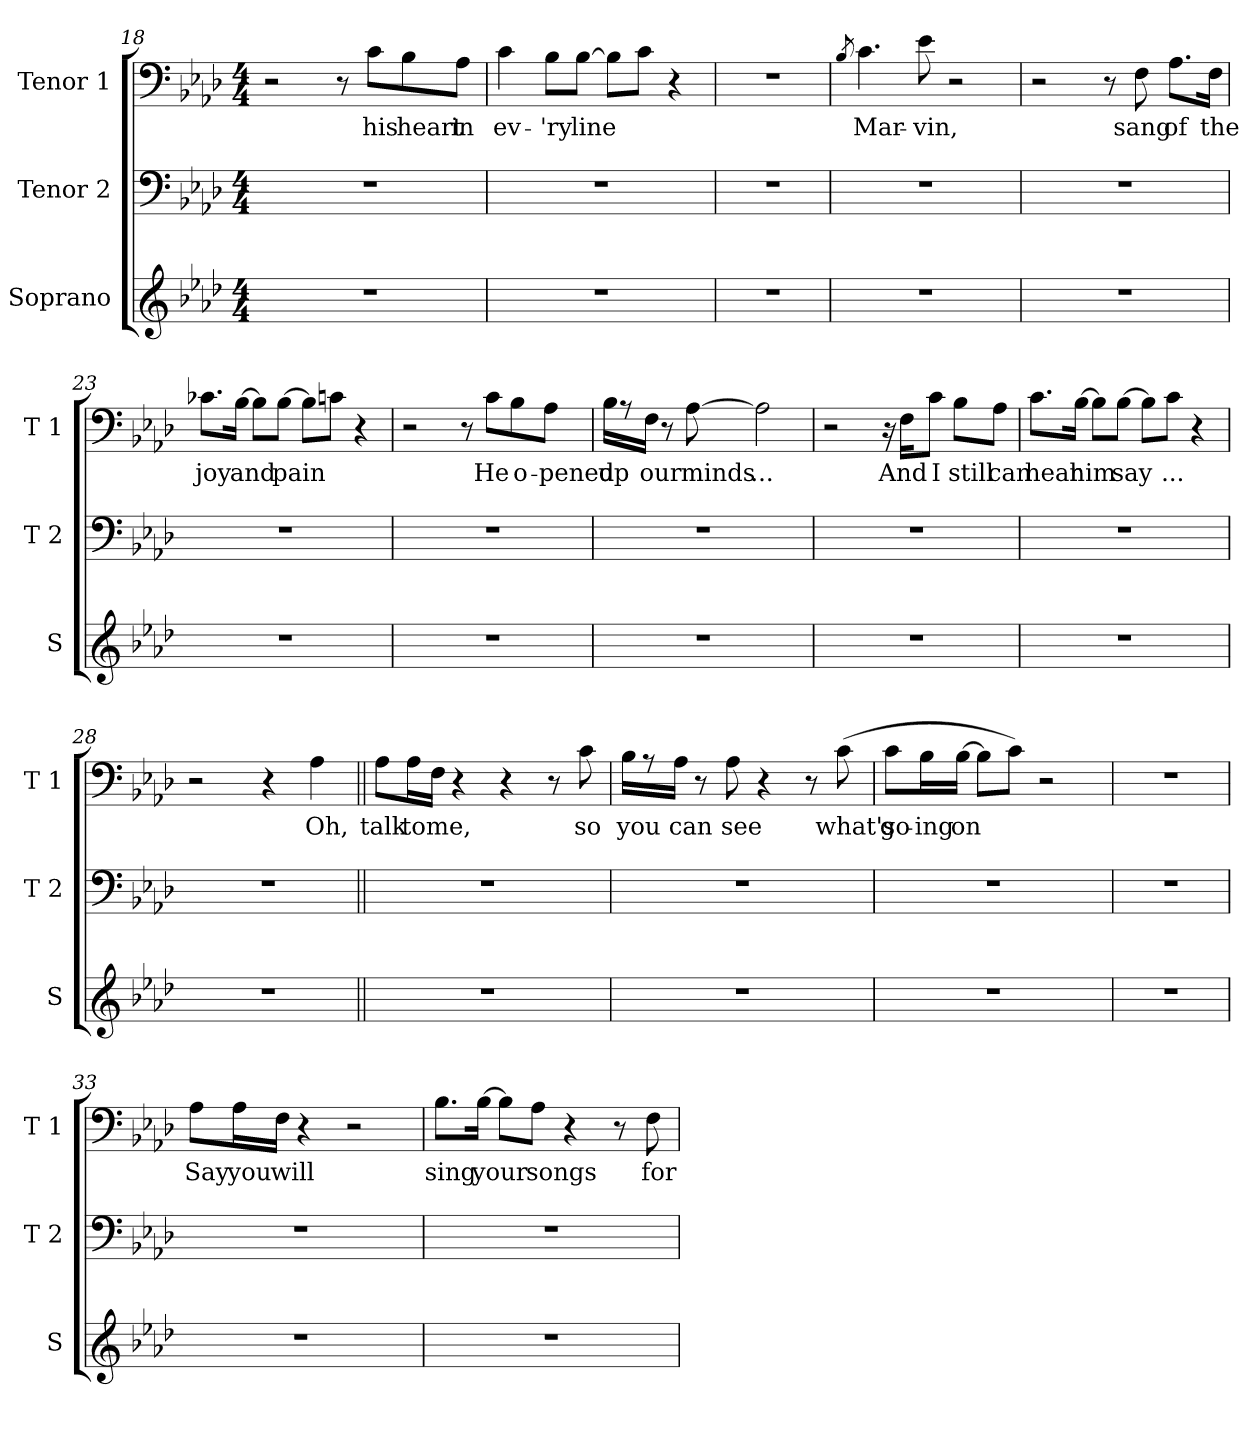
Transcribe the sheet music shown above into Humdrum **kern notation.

**kern	**kern	**kern	**text
*part3	*part2	*part1	*part1
*staff3	*staff2	*staff1	*staff1
*I"Soprano	*I"Tenor 2	*I"Tenor 1	*
*I'S	*I'T 2	*I'T 1	*
*clefG2	*clefF4	*clefF4	*
*k[b-e-a-d-]	*k[b-e-a-d-]	*k[b-e-a-d-]	*
*A-:	*A-:	*A-:	*
*M4/4	*M4/4	*M4/4	*
=18	=18	=18	=18
1r	1r	2r	.
.	.	8r	.
!	!	!	!LO:LY:b
.	.	8c\L	his
!	!	!	!LO:LY:b
.	.	8B-\	heart
!	!	!	!LO:LY:b
.	.	8A-\J	in
=19	=19	=19	=19
!	!	!	!LO:LY:b
1r	1r	4c\	ev-
!	!	!	!LO:LY:b
.	.	8B-\L	-'ry
!	!	!	!LO:LY:b
.	.	[8B-\J	line
.	.	8B-\L]	.
!	!	!	!LO:LY:b
.	.	8c\J	.
.	.	4r	.
=20	=20	=20	=20
1r	1r	1r	.
=21	=21	=21	=21
.	.	8qB-/	.
!	!	!	!LO:LY:b
1r	1r	4.c\	Mar-
!	!	!	!LO:LY:b
.	.	8e-\	-vin,
.	.	2r	.
=22	=22	=22	=22
1r	1r	2r	.
.	.	8r	.
!	!	!	!LO:LY:b
.	.	8F\	sang
!	!	!	!LO:LY:b
.	.	8.A-\L	of
!	!	!	!LO:LY:b
.	.	16F\Jk	the
!!LO:LB:g=z
=23	=23	=23	=23
!	!	!	!LO:LY:b
1r	1r	8.c-X\L	joy
!	!	!	!LO:LY:b
.	.	[16B-\Jk	and
.	.	8B-\L]	.
!	!	!	!LO:LY:b
.	.	[8B-\J	pain
.	.	8B-\L]	.
!	!	!	!LO:LY:b
.	.	8cn\J	.
.	.	4r	.
=24	=24	=24	=24
1r	1r	2r	.
.	.	8r	.
!	!	!	!LO:LY:b
.	.	8c\L	He
!	!	!	!LO:LY:b
.	.	8B-\	o-
!	!	!	!LO:LY:b
.	.	8A-\J	-pened
=25	=25	=25	=25
!	!	!	!LO:LY:b
1r	1r	16B-\KL	up
.	.	8r	.
!	!	!	!LO:LY:b
.	.	16F\Jk	our
.	.	8r	.
!	!	!	!LO:LY:b
.	.	[8A-\	minds
!	!	!	!LO:LY:b
.	.	2A-\]	...
=26	=26	=26	=26
1r	1r	2r	.
.	.	16r	.
!	!	!	!LO:LY:b
.	.	16F\KL	And
!	!	!	!LO:LY:b
.	.	8c\J	I
!	!	!	!LO:LY:b
.	.	8B-\L	still
!	!	!	!LO:LY:b
.	.	8A-\J	can
=27	=27	=27	=27
!	!	!	!LO:LY:b
1r	1r	8.c\L	hear
!	!	!	!LO:LY:b
.	.	[16B-\Jk	him
.	.	8B-\L]	.
!	!	!	!LO:LY:b
.	.	[8B-\J	say
.	.	8B-\L]	.
!	!	!	!LO:LY:b
.	.	8c\J	...
.	.	4r	.
!!LO:LB:g=z
=28	=28	=28	=28
1r	1r	2r	.
.	.	4r	.
!	!	!	!LO:LY:b
.	.	4A-\	Oh,
=29||	=29||	=29||	=29||
!	!	!	!LO:LY:b
1r	1r	8A-\L	talk
!	!	!	!LO:LY:b
.	.	16A-\L	to
!	!	!	!LO:LY:b
.	.	16F\JJ	me,
.	.	4r	.
.	.	4r	.
.	.	8r	.
!	!	!	!LO:LY:b
.	.	8c\	so
=30	=30	=30	=30
!	!	!	!LO:LY:b
1r	1r	16B-\KL	you
.	.	8r	.
!	!	!	!LO:LY:b
.	.	16A-\Jk	can
.	.	8r	.
!	!	!	!LO:LY:b
.	.	8A-\	see
.	.	4r	.
.	.	8r	.
!	!	!	!LO:LY:b
.	.	(>8c\	what's
=31	=31	=31	=31
!	!	!	!LO:LY:b
1r	1r	8c\L	go-
!	!	!	!LO:LY:b
.	.	16B-\L	-ing
!	!	!	!LO:LY:b
.	.	[16B-\JJ	on
.	.	8B-\L]	.
!	!	!	!LO:LY:b
.	.	8c\J)	.
.	.	2r	.
!!LO:LB:g=z
=32	=32	=32	=32
1r	1r	1r	.
=33	=33	=33	=33
!	!	!	!LO:LY:b
1r	1r	8A-\L	Say
!	!	!	!LO:LY:b
.	.	16A-\L	you
!	!	!	!LO:LY:b
.	.	16F\JJ	will
.	.	4r	.
.	.	2r	.
=34	=34	=34	=34
!	!	!	!LO:LY:b
1r	1r	8.B-\L	sing
!	!	!	!LO:LY:b
.	.	[16B-\Jk	your
.	.	8B-\L]	.
!	!	!	!LO:LY:b
.	.	8A-\J	songs
.	.	4r	.
.	.	8r	.
!	!	!	!LO:LY:b
.	.	8F\	for-
=	=	=	=
*-	*-	*-	*-
